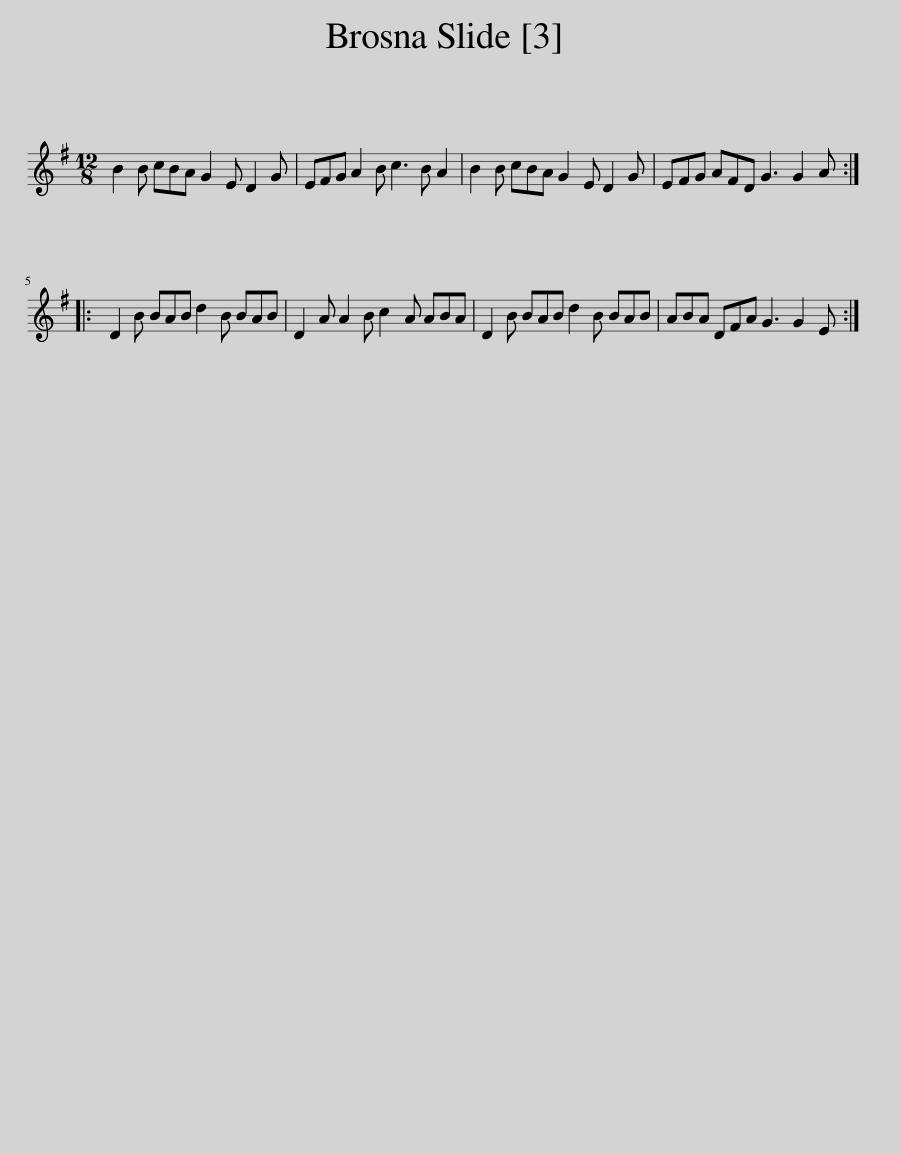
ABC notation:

X:1
L:1/8
M:12/8
I:linebreak $
K:G
V:1 treble
V:1
 B2 B cBA G2 E D2 G | EFG A2 B c3 B A2 | B2 B cBA G2 E D2 G | EFG AFD G3 G2 A ::$ D2 B BAB d2 B BAB | %5
 D2 A A2 B c2 A ABA | D2 B BAB d2 B BAB | ABA DFA G3 G2 E :| %8
